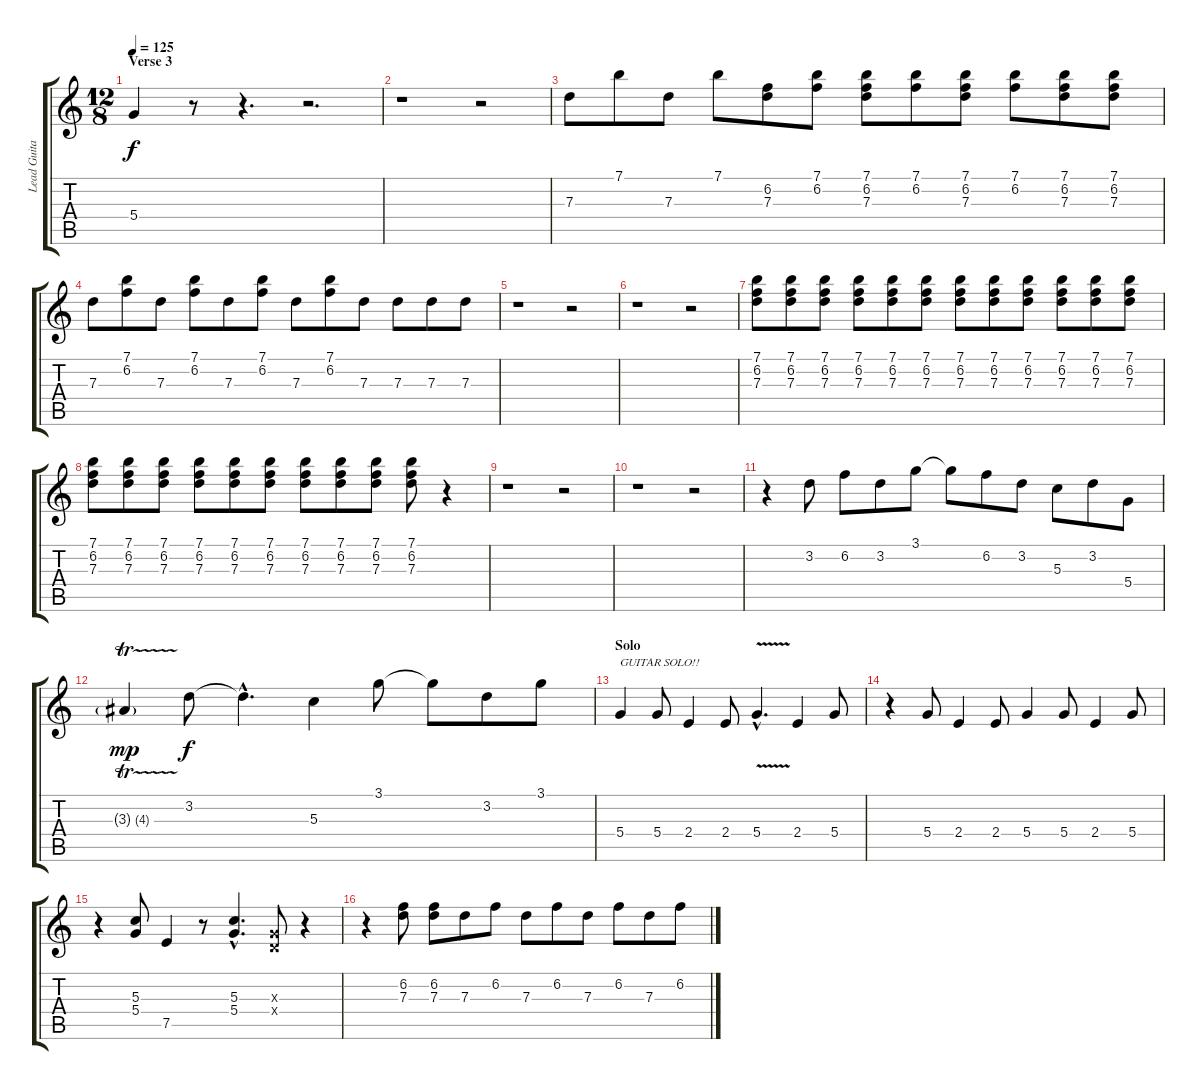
\track ("Lead Guitar (E.C.)" "Lead Guita") {instrument distortionguitar}
\staff {score tabs}
\tuning (E4 B3 G3 D3 A2 E2) {hide}
\ts (12 8)
\section ("" "Verse 3")
\tempo 125
\clef g2
\ks c
5.4.4{dy f} r.8 r.4{d} r.2{d} |
r.1 r.2 |
7.3.8 7.1.8 7.3.8 7.1.8 (6.2 7.3).8 (7.1 6.2).8 (7.1 6.2 7.3).8 (7.1 6.2).8 (7.1 6.2 7.3).8 (7.1 6.2).8 (7.1 6.2 7.3).8 (7.1 6.2 7.3).8 |
7.3.8 (7.1 6.2).8 7.3.8 (7.1 6.2).8 7.3.8 (7.1 6.2).8 7.3.8 (7.1 6.2).8 7.3.8 7.3.8 7.3.8 7.3.8 |
r.1 r.2 |
r.1 r.2 |
(7.1 6.2 7.3).8 (7.1 6.2 7.3).8 (7.1 6.2 7.3).8 (7.1 6.2 7.3).8 (7.1 6.2 7.3).8 (7.1 6.2 7.3).8 (7.1 6.2 7.3).8 (7.1 6.2 7.3).8 (7.1 6.2 7.3).8 (7.1 6.2 7.3).8 (7.1 6.2 7.3).8 (7.1 6.2 7.3).8 |
(7.1 6.2 7.3).8 (7.1 6.2 7.3).8 (7.1 6.2 7.3).8 (7.1 6.2 7.3).8 (7.1 6.2 7.3).8 (7.1 6.2 7.3).8 (7.1 6.2 7.3).8 (7.1 6.2 7.3).8 (7.1 6.2 7.3).8 (7.1 6.2 7.3).8 r.4 |
r.1 r.2 |
r.1 r.2 |
r.4 3.2.8 6.2.8 3.2.8 3.1.8 3.1{t}.8 6.2.8 3.2.8 5.3.8 3.2.8 5.4.8 |
3.3{tr (4 32) g}.4{dy mp} 3.2.8{dy f} 3.2{hac t}.4{d} 5.3.4 3.1.8 3.1{t}.8 3.2.8 3.1.8 |
\section ("" "Solo")
5.4.4{txt "GUITAR SOLO!!"} 5.4.8 2.4.4 2.4.8 5.4{v hac}.4{d} 2.4.4 5.4.8 |
r.4 5.4.8 2.4.4 2.4.8 5.4.4 5.4.8 2.4.4 5.4.8 |
r.4 (5.3 5.4).8 7.5.4 r.8 (5.3{hac} 5.4{hac}).4{d} (0.3{x} 0.4{x}).8 r.4 |
r.4 (6.2 7.3).8 (6.2 7.3).8 7.3.8 6.2.8 7.3.8 6.2.8 7.3.8 6.2.8 7.3.8 6.2.8
